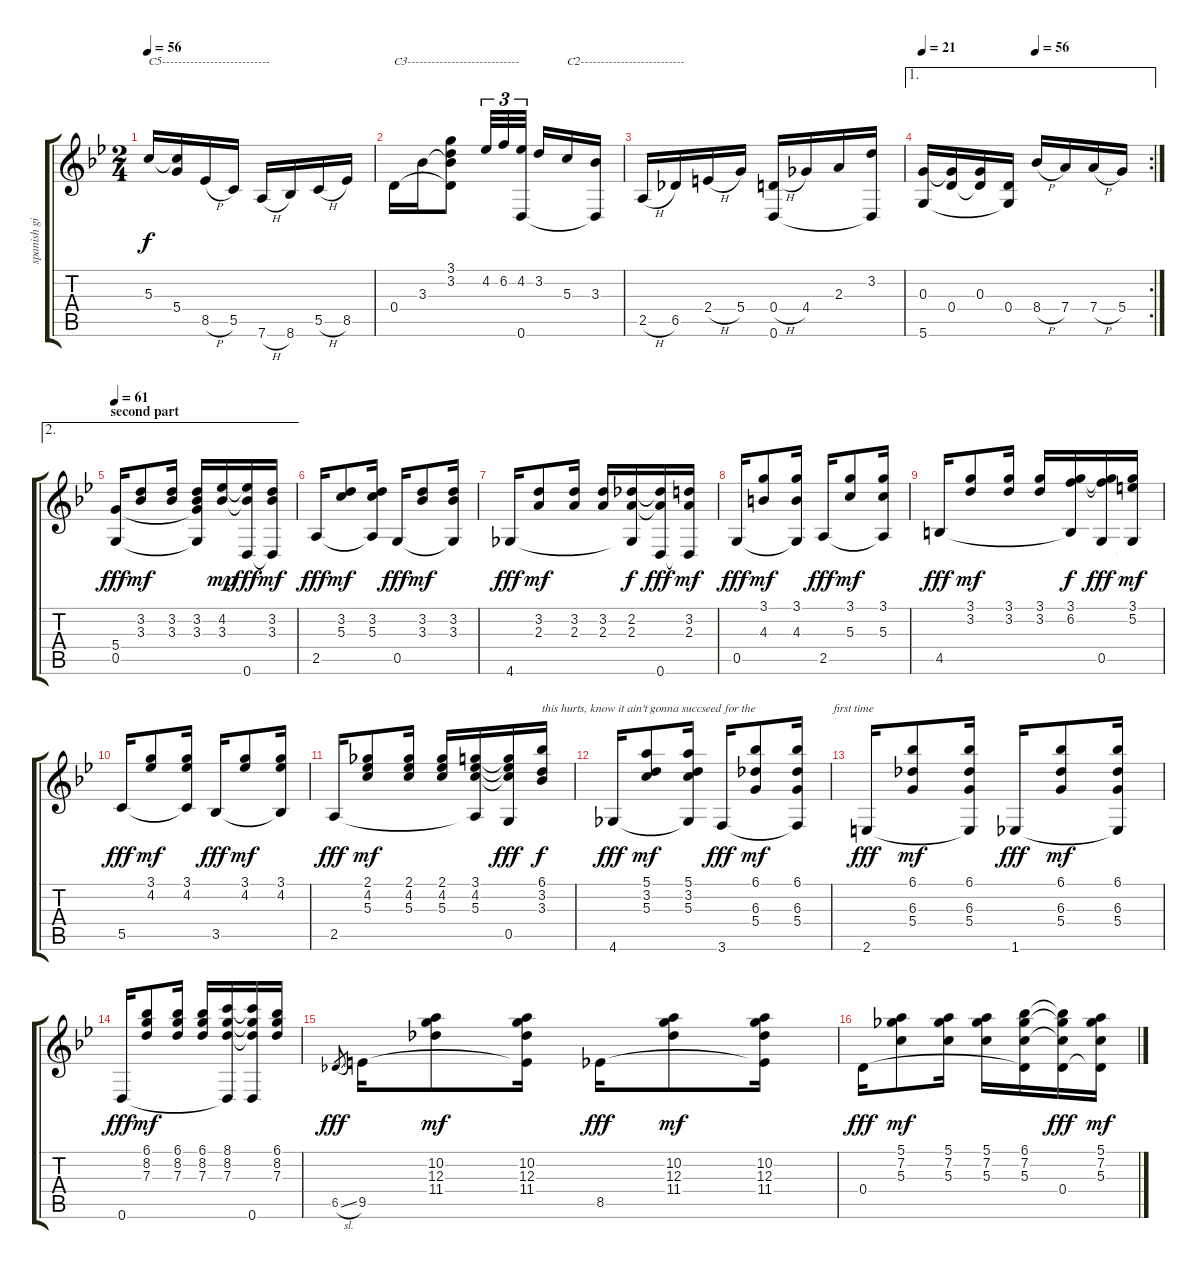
\track ("spanish giutar" "spanish gi") {instrument acousticguitarnylon}
\staff {score tabs}
\tuning (E4 B3 G3 D3 G2 D2) {hide}
\ts (2 4)
\tempo 56
\clef g2
\ks gminor
5.3.16{txt "C5---------------------------" dy f} (5.3{t} 5.4).16 8.5{h}.16 5.5.16 7.6{h}.16 8.6.16 5.5{h}.16 8.5.16 |
0.4.16{txt "C3----------------------------"} 3.3.16 (3.1 3.2 3.3{t} 0.4{t}).8 4.2.32{tu (3 2)} 6.2.32{tu (3 2)} (4.2 0.6).32{tu (3 2) beam splitsecondary} 3.2.16 5.3.16{txt "C2--------------------------"} (3.3 0.6{t}).16 |
2.5{h}.16 6.5.16 2.4{h}.16 5.4.16 (0.4{h} 0.6).16 4.4.16 2.3.16 (3.2 0.6{t}).16 |
\ae 1
\rc 2
\tempo 21
\tempo (56 0.5)
(0.3 5.6).16 (0.3{t} 0.4).16 (0.3 0.4{t}).16 (0.4 5.6{t}).16 8.4{h}.16 7.4.16 7.4{h}.16 5.4.16 |
\ae 2
\section ("" "second part")
\tempo 61
(5.4 0.5).16{dy fff} (3.2 3.3).8{dy mf} (3.2 3.3).16 (3.2 3.3 5.4{t} 0.5{t}).16 (4.2 3.3).16{dy mp} (4.2{t} 3.3{t} 0.6).16{dy fff} (3.2 3.3 0.6{t}).16{dy mf} |
2.5.16{dy fff} (3.2 5.3).8{dy mf} (3.2 5.3 2.5{t}).16 0.5.16{dy fff} (3.2 3.3).8{dy mf} (3.2 3.3 0.5{t}).16 |
4.6.16{dy fff} (3.2 2.3).8{dy mf} (3.2 2.3).16 (3.2 2.3).16 (2.2 2.3 4.6{t}).16{dy f} (2.2{t} 2.3{t} 0.6).16{dy fff} (3.2 2.3 0.6{t}).16{dy mf} |
0.5.16{dy fff} (3.1 4.3).8{dy mf} (3.1 4.3 0.5{t}).16 2.5.16{dy fff} (3.1 5.3).8{dy mf} (3.1 5.3 2.5{t}).16 |
4.5.16{dy fff} (3.1 3.2).8{dy mf} (3.1 3.2).16 (3.1 3.2).16 (3.1 6.2 4.5{t}).16{dy f} (3.1{t} 6.2{t} 0.5).16{dy fff} (3.1 5.2 0.5{t}).16{dy mf} |
5.5.16{dy fff} (3.1 4.2).8{dy mf} (3.1 4.2 5.5{t}).16 3.5.16{dy fff} (3.1 4.2).8{dy mf} (3.1 4.2 3.5{t}).16 |
2.5.16{dy fff} (2.1 4.2 5.3).8{dy mf} (2.1 4.2 5.3).16 (2.1 4.2 5.3).16 (3.1 4.2 5.3 2.5{t}).16 (3.1{t} 4.2{t} 5.3{t} 0.5).16{dy fff} (6.1 3.2 3.3).16{txt "this hurts, know it ain't gonna succseed for the " dy f} |
4.6.16{dy fff} (5.1 3.2 5.3).8{dy mf} (5.1 3.2 5.3 4.6{t}).16 3.6.16{txt "                                     first time " dy fff} (6.1 6.3 5.4).8{dy mf} (6.1 6.3 5.4 3.6{t}).16 |
2.6.16{dy fff} (6.1 6.3 5.4).8{dy mf} (6.1 6.3 5.4 2.6{t}).16 1.6.16{dy fff} (6.1 6.3 5.4).8{dy mf} (6.1 6.3 5.4 1.6{t}).16 |
0.6.16{dy fff} (6.1 8.2 7.3).8{dy mf} (6.1 8.2 7.3).16 (6.1 8.2 7.3).16 (8.1 8.2 7.3 0.6{t}).16 (8.1{t} 8.2{t} 7.3{t} 0.6).16 (6.1 8.2 7.3).16 |
6.5{sl}.8{gr dy fff} 9.5.16 (10.2 12.3 11.4).8{dy mf} (10.2 12.3 11.4 9.5{t}).16 8.5.16{dy fff} (10.2 12.3 11.4).8{dy mf} (10.2 12.3 11.4 8.5{t}).16 |
0.4.16{dy fff} (5.1 7.2 5.3).8{dy mf} (5.1 7.2 5.3).16 (5.1 7.2 5.3).16 (6.1 7.2 5.3 0.4{t}).16 (6.1{t} 7.2{t} 5.3{t} 0.4).16{dy fff} (5.1 7.2 5.3 0.4{t}).16{dy mf}
